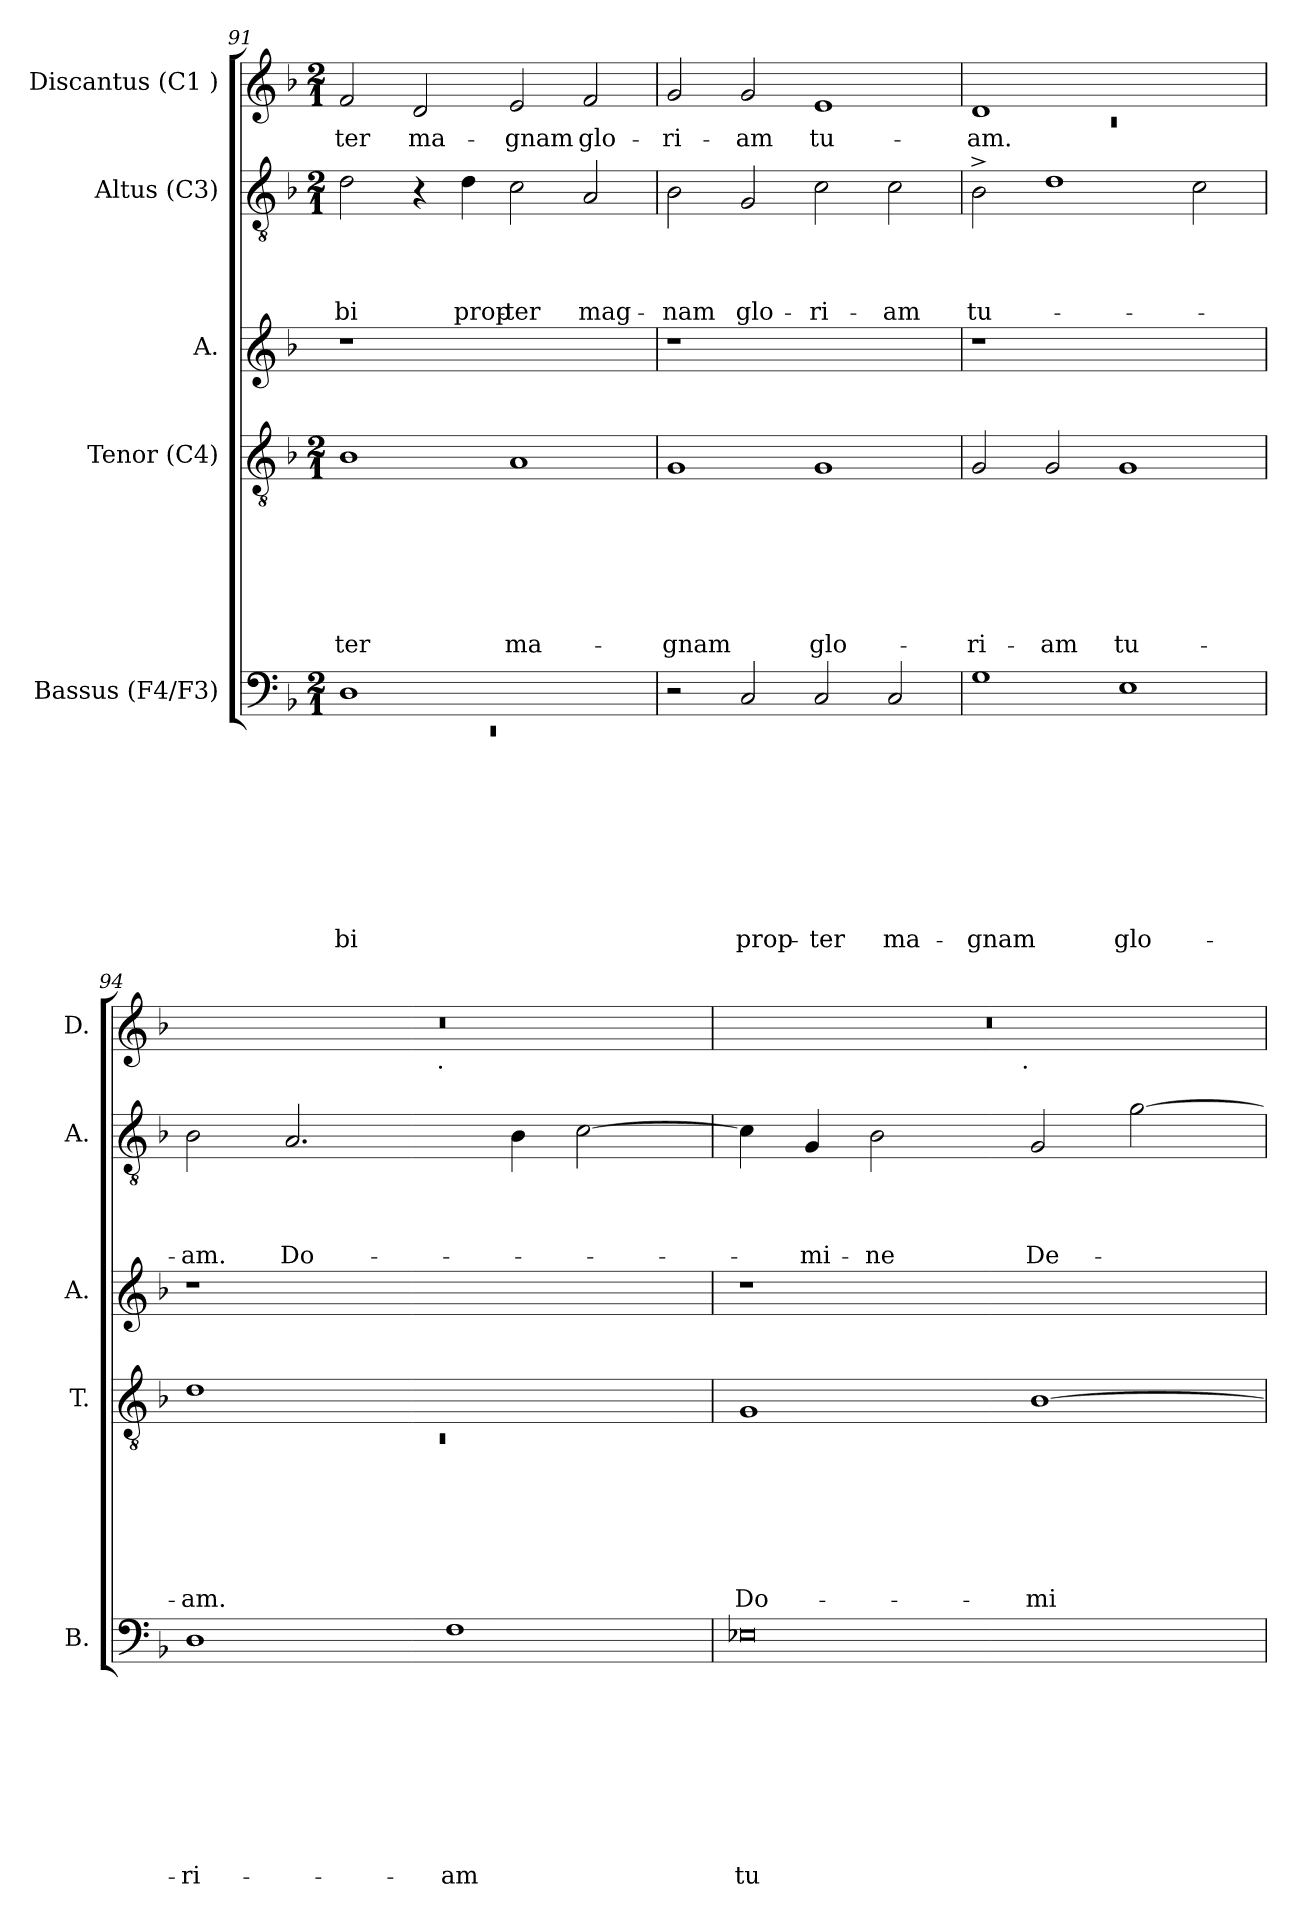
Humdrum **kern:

**kern	**text	**text	**text	**text	**text	**text	**text	**text	**text	**kern	**text	**text	**text	**text	**text	**text	**text	**kern	**kern	**text	**text	**text	**text	**kern	**text
*part5	*part5	*part5	*part5	*part5	*part5	*part5	*part5	*part5	*part5	*part4	*part4	*part4	*part4	*part4	*part4	*part4	*part4	*part3	*part2	*part2	*part2	*part2	*part2	*part1	*part1
*staff5	*staff5	*staff5	*staff5	*staff5	*staff5	*staff5	*staff5	*staff5	*staff5	*staff4	*staff4	*staff4	*staff4	*staff4	*staff4	*staff4	*staff4	*staff3	*staff2	*staff2	*staff2	*staff2	*staff2	*staff1	*staff1
*I"Bassus (F4/F3)	*	*	*	*	*	*	*	*	*	*I"Tenor (C4)	*	*	*	*	*	*	*	*I"A.	*I"Altus (C3)	*	*	*	*	*I"Discantus (C1 )	*
*I'B.	*	*	*	*	*	*	*	*	*	*I'T.	*	*	*	*	*	*	*	*I'A.	*I'A.	*	*	*	*	*I'D.	*
*clefF4	*	*	*	*	*	*	*	*	*	*clefGv2	*	*	*	*	*	*	*	*clefG2	*clefGv2	*	*	*	*	*clefG2	*
*k[b-]	*	*	*	*	*	*	*	*	*	*k[b-]	*	*	*	*	*	*	*	*k[b-]	*k[b-]	*	*	*	*	*k[b-]	*
*F:	*	*	*	*	*	*	*	*	*	*F:	*	*	*	*	*	*	*	*F:	*F:	*	*	*	*	*F:	*
*M2/1	*	*	*	*	*	*	*	*	*	*M2/1	*	*	*	*	*	*	*	*	*M2/1	*	*	*	*	*M2/1	*
=91	=91	=91	=91	=91	=91	=91	=91	=91	=91	=91	=91	=91	=91	=91	=91	=91	=91	=91	=91	=91	=91	=91	=91	=91	=91
*^	*	*	*	*	*	*	*	*	*	*	*	*	*	*	*	*	*	*	*	*	*	*	*	*	*
!	!LO:N:vis=1	!	!	!	!	!	!	!	!	!LO:LY:b	!	!	!	!	!	!	!	!LO:LY:b	!	!	!	!	!	!LO:LY:b	!	!LO:LY:b
1D	0rEE	.	.	.	.	.	.	.	.	-bi	1B-	.	.	.	.	.	.	-ter	1r	2d\	.	.	.	-bi	2f/	-ter
!	!	!	!	!	!	!	!	!	!	!	!	!	!	!	!	!	!	!	!	!	!	!	!	!	!	!LO:LY:b
.	.	.	.	.	.	.	.	.	.	.	.	.	.	.	.	.	.	.	.	4r	.	.	.	.	2d/	ma-
!	!	!	!	!	!	!	!	!	!	!	!	!	!	!	!	!	!	!	!	!	!	!	!	!LO:LY:b	!	!
.	.	.	.	.	.	.	.	.	.	.	.	.	.	.	.	.	.	.	.	4d\	.	.	.	prop-	.	.
!	!	!	!	!	!	!	!	!	!	!	!	!	!	!	!	!	!	!LO:LY:b	!	!	!	!	!	!LO:LY:b:rj	!	!LO:LY:b
1ryy	.	.	.	.	.	.	.	.	.	.	1A	.	.	.	.	.	.	ma-	1ryy	2c\	.	.	.	-ter	2e/	-gnam
!	!	!	!	!	!	!	!	!	!	!	!	!	!	!	!	!	!	!	!	!	!	!	!	!LO:LY:b	!	!LO:LY:b
.	.	.	.	.	.	.	.	.	.	.	.	.	.	.	.	.	.	.	.	2A/	.	.	.	mag-	2f/	glo-
*v	*v	*	*	*	*	*	*	*	*	*	*	*	*	*	*	*	*	*	*	*	*	*	*	*	*	*
!!LO:PB:g=z
=92	=92	=92	=92	=92	=92	=92	=92	=92	=92	=92	=92	=92	=92	=92	=92	=92	=92	=92	=92	=92	=92	=92	=92	=92	=92
!	!	!	!	!	!	!	!	!	!	!	!	!	!	!	!	!	!LO:LY:b	!	!	!	!	!	!LO:LY:b	!	!LO:LY:b
2r	.	.	.	.	.	.	.	.	.	1G	.	.	.	.	.	.	-gnam	1r	2B-\	.	.	.	-nam	2g/	-ri-
!	!	!	!	!	!	!	!	!	!LO:LY:b	!	!	!	!	!	!	!	!	!	!	!	!	!	!LO:LY:b	!	!LO:LY:b
2C/	.	.	.	.	.	.	.	.	prop-	.	.	.	.	.	.	.	.	.	2G/	.	.	.	glo-	2g/	-am
!	!	!	!	!	!	!	!	!	!LO:LY:b	!	!	!	!	!	!	!	!LO:LY:b	!	!	!	!	!	!LO:LY:b	!	!LO:LY:b
2C/	.	.	.	.	.	.	.	.	-ter	1G	.	.	.	.	.	.	glo-	1ryy	2c\	.	.	.	-ri-	1e	tu-
!	!	!	!	!	!	!	!	!	!LO:LY:b	!	!	!	!	!	!	!	!	!	!	!	!	!	!LO:LY:b	!	!
2C/	.	.	.	.	.	.	.	.	ma-	.	.	.	.	.	.	.	.	.	2c\	.	.	.	-am	.	.
=93	=93	=93	=93	=93	=93	=93	=93	=93	=93	=93	=93	=93	=93	=93	=93	=93	=93	=93	=93	=93	=93	=93	=93	=93	=93
*	*	*	*	*	*	*	*	*	*	*	*	*	*	*	*	*	*	*	*	*	*	*	*	*^	*
!	!	!	!	!	!	!	!	!	!LO:LY:b	!	!	!	!	!	!	!	!LO:LY:b	!	!	!	!	!	!LO:LY:b	!	!LO:N:vis=1	!LO:LY:b
1G	.	.	.	.	.	.	.	.	-gnam	2G/	.	.	.	.	.	.	-ri-	1r	2B-^>\	.	.	.	tu-	1d	0rc	-am.
!	!	!	!	!	!	!	!	!	!	!	!	!	!	!	!	!	!LO:LY:b	!	!	!	!	!	!	!	!	!
.	.	.	.	.	.	.	.	.	.	2G/	.	.	.	.	.	.	-am	.	1d	.	.	.	.	.	.	.
!	!	!	!	!	!	!	!	!	!LO:LY:b	!	!	!	!	!	!	!	!LO:LY:b	!	!	!	!	!	!	!	!	!
1E	.	.	.	.	.	.	.	.	glo-	1G	.	.	.	.	.	.	tu-	1ryy	.	.	.	.	.	1ryy	.	.
.	.	.	.	.	.	.	.	.	.	.	.	.	.	.	.	.	.	.	2c\	.	.	.	.	.	.	.
=94	=94	=94	=94	=94	=94	=94	=94	=94	=94	=94	=94	=94	=94	=94	=94	=94	=94	=94	=94	=94	=94	=94	=94	=94	=94	=94
*	*	*	*	*	*	*	*	*	*	*^	*	*	*	*	*	*	*	*	*	*	*	*	*	*	*	*
!	!	!	!	!	!	!	!	!	!LO:LY:b	!	!LO:N:vis=1	!	!	!	!	!	!	!LO:LY:b	!	!	!	!	!	!LO:LY:b	!	!	!
1D	.	.	.	.	.	.	.	.	-ri-	1d	0rC	.	.	.	.	.	.	-am.	1r	2B-\	.	.	.	-am.	0r	3%2ryy	.
!	!	!	!	!	!	!	!	!	!	!	!	!	!	!	!	!	!	!	!	!	!	!	!	!LO:LY:b	!	!	!
.	.	.	.	.	.	.	.	.	.	.	.	.	.	.	.	.	.	.	.	2.A/	.	.	.	Do-	.	.	.
.	.	.	.	.	.	.	.	.	.	.	.	.	.	.	.	.	.	.	.	.	.	.	.	.	.	6ryy	.
.	.	.	.	.	.	.	.	.	.	.	.	.	.	.	.	.	.	.	.	.	.	.	.	.	.	12...ryy	.
!	!	!	!	!	!	!	!	!	!	!	!	!	!	!	!	!	!	!	!	!	!	!	!	!	!	!LO:TX:b:t=.	!
.	.	.	.	.	.	.	.	.	.	.	.	.	.	.	.	.	.	.	.	.	.	.	.	.	.	3%2ryy	.
!	!	!	!	!	!	!	!	!	!LO:LY:b	!	!	!	!	!	!	!	!	!	!	!	!	!	!	!	!	!	!
1F	.	.	.	.	.	.	.	.	-am	1ryy	.	.	.	.	.	.	.	.	1ryy	.	.	.	.	.	.	.	.
.	.	.	.	.	.	.	.	.	.	.	.	.	.	.	.	.	.	.	.	4B-\	.	.	.	.	.	.	.
.	.	.	.	.	.	.	.	.	.	.	.	.	.	.	.	.	.	.	.	[>2c\	.	.	.	.	.	.	.
.	.	.	.	.	.	.	.	.	.	.	.	.	.	.	.	.	.	.	.	.	.	.	.	.	.	3ryy	.
.	.	.	.	.	.	.	.	.	.	.	.	.	.	.	.	.	.	.	.	.	.	.	.	.	.	96ryy	.
=95	=95	=95	=95	=95	=95	=95	=95	=95	=95	=95	=95	=95	=95	=95	=95	=95	=95	=95	=95	=95	=95	=95	=95	=95	=95	=95	=95
!	!	!	!	!	!	!	!	!	!LO:LY:b:rj	!	!	!	!	!	!	!	!	!LO:LY:b	!	!	!	!	!	!	!	!	!
*	*	*	*	*	*	*	*	*	*	*v	*v	*	*	*	*	*	*	*	*	*	*	*	*	*	*	*	*
0E-X	.	.	.	.	.	.	.	.	tu-	1G	.	.	.	.	.	.	Do-	1r	4c\]	.	.	.	.	0r	3%2ryy	.
!	!	!	!	!	!	!	!	!	!	!	!	!	!	!	!	!	!	!	!	!	!	!	!LO:LY:b	!	!	!
.	.	.	.	.	.	.	.	.	.	.	.	.	.	.	.	.	.	.	4G/	.	.	.	-mi-	.	.	.
!	!	!	!	!	!	!	!	!	!	!	!	!	!	!	!	!	!	!	!	!	!	!	!LO:LY:b	!	!	!
.	.	.	.	.	.	.	.	.	.	.	.	.	.	.	.	.	.	.	2B-\	.	.	.	-ne	.	.	.
.	.	.	.	.	.	.	.	.	.	.	.	.	.	.	.	.	.	.	.	.	.	.	.	.	6ryy	.
.	.	.	.	.	.	.	.	.	.	.	.	.	.	.	.	.	.	.	.	.	.	.	.	.	12...ryy	.
!	!	!	!	!	!	!	!	!	!	!	!	!	!	!	!	!	!	!	!	!	!	!	!	!	!LO:TX:b:t=.	!
.	.	.	.	.	.	.	.	.	.	.	.	.	.	.	.	.	.	.	.	.	.	.	.	.	3%2ryy	.
!	!	!	!	!	!	!	!	!	!	!	!	!	!	!	!	!	!LO:LY:b	!	!	!	!	!	!LO:LY:b	!	!	!
.	.	.	.	.	.	.	.	.	.	[<1B-	.	.	.	.	.	.	-mi-	1ryy	2G/	.	.	.	De-	.	.	.
.	.	.	.	.	.	.	.	.	.	.	.	.	.	.	.	.	.	.	[<2g\	.	.	.	.	.	.	.
.	.	.	.	.	.	.	.	.	.	.	.	.	.	.	.	.	.	.	.	.	.	.	.	.	3ryy	.
.	.	.	.	.	.	.	.	.	.	.	.	.	.	.	.	.	.	.	.	.	.	.	.	.	96ryy	.
*	*	*	*	*	*	*	*	*	*	*	*	*	*	*	*	*	*	*	*	*	*	*	*	*v	*v	*
=	=	=	=	=	=	=	=	=	=	=	=	=	=	=	=	=	=	=	=	=	=	=	=	=	=
*-	*-	*-	*-	*-	*-	*-	*-	*-	*-	*-	*-	*-	*-	*-	*-	*-	*-	*-	*-	*-	*-	*-	*-	*-	*-
